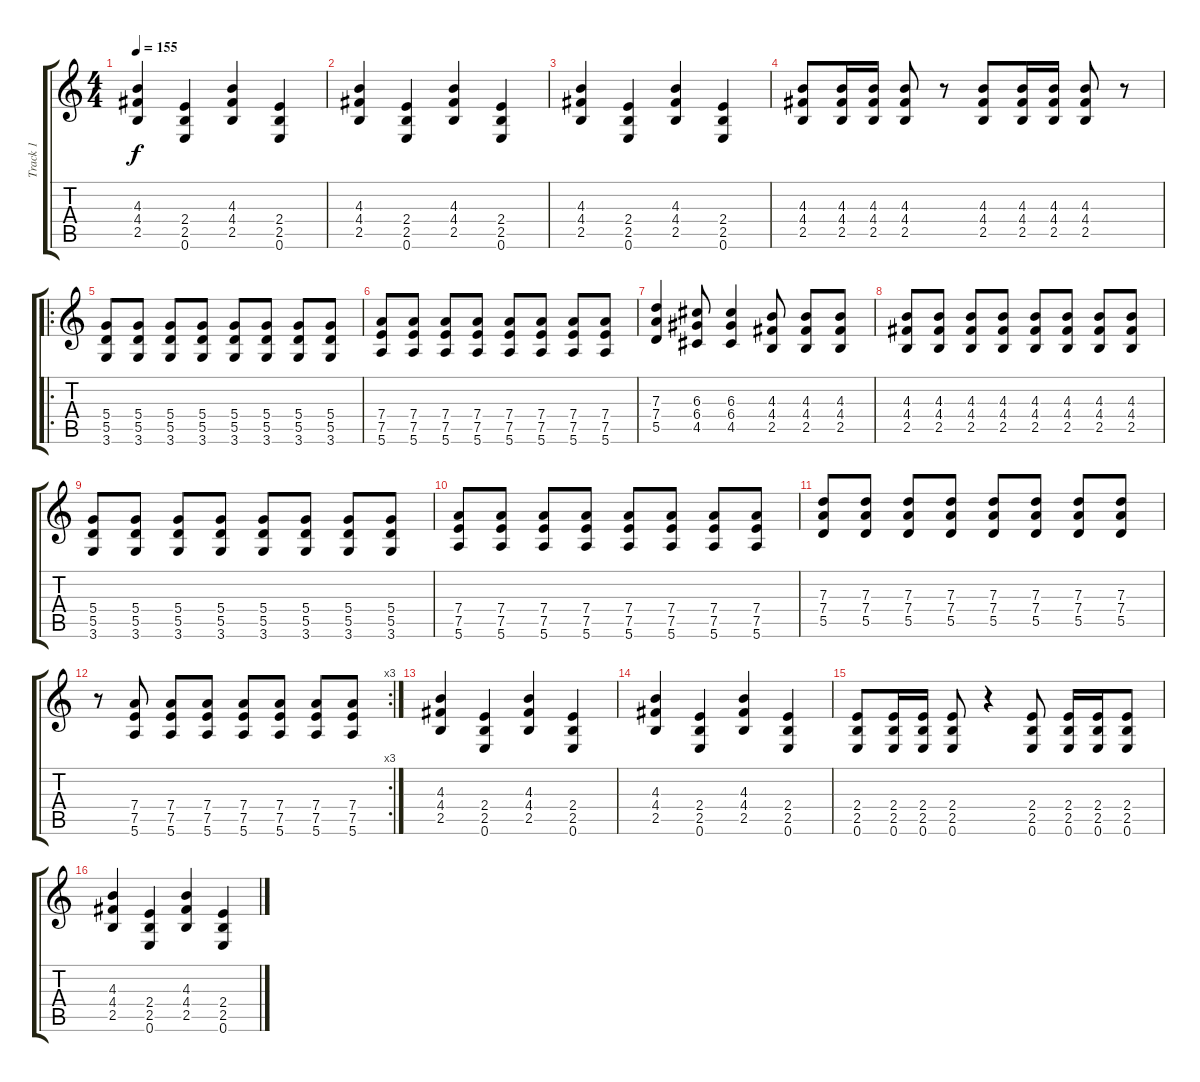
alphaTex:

\track ("Track 1" "Track 1") {instrument overdrivenguitar}
\staff {score tabs}
\tuning (E4 B3 G3 D3 A2 E2) {hide}
\ts (4 4)
\tempo 155
\clef g2
\ks c
(4.3 4.4 2.5).4{dy f} (2.4 2.5 0.6).4 (4.3 4.4 2.5).4 (2.4 2.5 0.6).4 |
(4.3 4.4 2.5).4 (2.4 2.5 0.6).4 (4.3 4.4 2.5).4 (2.4 2.5 0.6).4 |
(4.3 4.4 2.5).4 (2.4 2.5 0.6).4 (4.3 4.4 2.5).4 (2.4 2.5 0.6).4 |
(4.3 4.4 2.5).8 (4.3 4.4 2.5).16 (4.3 4.4 2.5).16 (4.3 4.4 2.5).8 r.8 (4.3 4.4 2.5).8 (4.3 4.4 2.5).16 (4.3 4.4 2.5).16 (4.3 4.4 2.5).8 r.8 |
\ro
(5.4 5.5 3.6).8 (5.4 5.5 3.6).8 (5.4 5.5 3.6).8 (5.4 5.5 3.6).8 (5.4 5.5 3.6).8 (5.4 5.5 3.6).8 (5.4 5.5 3.6).8 (5.4 5.5 3.6).8 |
(7.4 7.5 5.6).8 (7.4 7.5 5.6).8 (7.4 7.5 5.6).8 (7.4 7.5 5.6).8 (7.4 7.5 5.6).8 (7.4 7.5 5.6).8 (7.4 7.5 5.6).8 (7.4 7.5 5.6).8 |
(7.3 7.4 5.5).4 (6.3 6.4 4.5).8 (6.3 6.4 4.5).4 (4.3 4.4 2.5).8 (4.3 4.4 2.5).8 (4.3 4.4 2.5).8 |
(4.3 4.4 2.5).8 (4.3 4.4 2.5).8 (4.3 4.4 2.5).8 (4.3 4.4 2.5).8 (4.3 4.4 2.5).8 (4.3 4.4 2.5).8 (4.3 4.4 2.5).8 (4.3 4.4 2.5).8 |
(5.4 5.5 3.6).8 (5.4 5.5 3.6).8 (5.4 5.5 3.6).8 (5.4 5.5 3.6).8 (5.4 5.5 3.6).8 (5.4 5.5 3.6).8 (5.4 5.5 3.6).8 (5.4 5.5 3.6).8 |
(7.4 7.5 5.6).8 (7.4 7.5 5.6).8 (7.4 7.5 5.6).8 (7.4 7.5 5.6).8 (7.4 7.5 5.6).8 (7.4 7.5 5.6).8 (7.4 7.5 5.6).8 (7.4 7.5 5.6).8 |
(7.3 7.4 5.5).8 (7.3 7.4 5.5).8 (7.3 7.4 5.5).8 (7.3 7.4 5.5).8 (7.3 7.4 5.5).8 (7.3 7.4 5.5).8 (7.3 7.4 5.5).8 (7.3 7.4 5.5).8 |
\rc 3
r.8 (7.4 7.5 5.6).8 (7.4 7.5 5.6).8 (7.4 7.5 5.6).8 (7.4 7.5 5.6).8 (7.4 7.5 5.6).8 (7.4 7.5 5.6).8 (7.4 7.5 5.6).8 |
(4.3 4.4 2.5).4 (2.4 2.5 0.6).4 (4.3 4.4 2.5).4 (2.4 2.5 0.6).4 |
(4.3 4.4 2.5).4 (2.4 2.5 0.6).4 (4.3 4.4 2.5).4 (2.4 2.5 0.6).4 |
(2.4 2.5 0.6).8 (2.4 2.5 0.6).16 (2.4 2.5 0.6).16 (2.4 2.5 0.6).8 r.4 (2.4 2.5 0.6).8 (2.4 2.5 0.6).16 (2.4 2.5 0.6).16 (2.4 2.5 0.6).8 |
(4.3 4.4 2.5).4 (2.4 2.5 0.6).4 (4.3 4.4 2.5).4 (2.4 2.5 0.6).4
